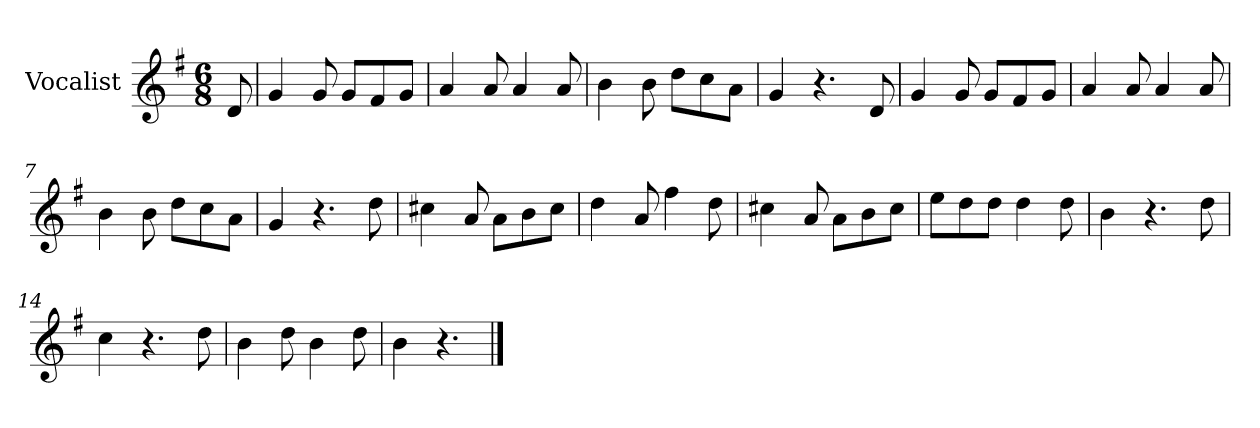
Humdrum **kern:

**kern
*part1
*staff1
*I"Vocalist
*k[f#]
*G:
*M6/8
=
8d
=1
4g
8g
8gL
8f#
8gJ
=2
4a
8a
4a
8a
=3
4b
8b
8ddL
8cc
8aJ
=4
4g
4.r
8d
=5
4g
8g
8gL
8f#
8gJ
=6
4a
8a
4a
8a
=7
4b
8b
8ddL
8cc
8aJ
=8
4g
4.r
8dd
=9
4cc#X
8a
8aL
8b
8cc#J
=10
4dd
8a
4ff#
8dd
=11
4cc#X
8a
8aL
8b
8cc#J
=12
8eeL
8dd
8ddJ
4dd
8dd
=13
4b
4.r
8dd
=14
4cc
4.r
8dd
=15
4b
8dd
4b
8dd
=16
4b
4.r
==
*-
